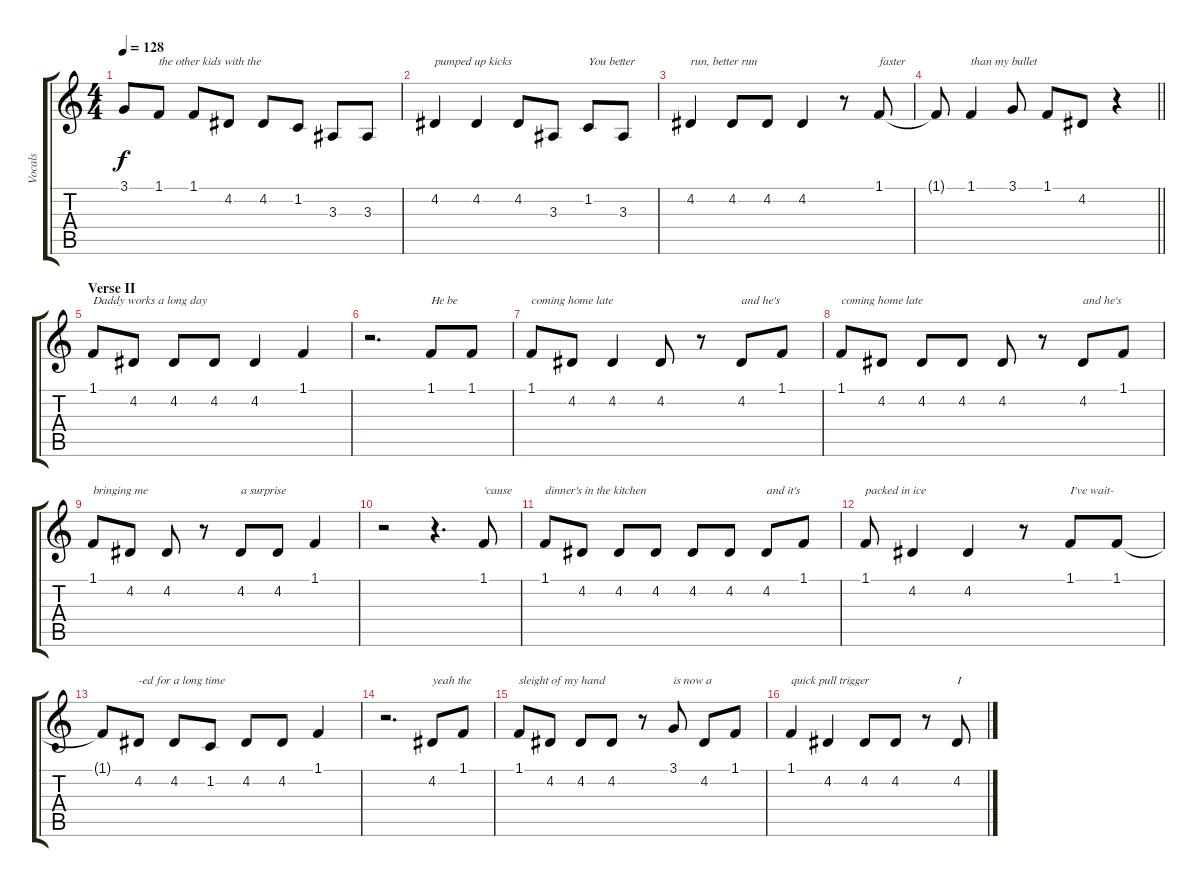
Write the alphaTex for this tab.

\track ("Vocals" "Vocals") {instrument altosax}
\staff {score tabs}
\tuning (E4 B3 G3 D3 A2 E2) {hide}
\ts (4 4)
\tempo 128
\clef g2
\ks c
3.1{t}.8{dy f} 1.1.8{txt "the other kids with the"} 1.1.8 4.2.8 4.2.8 1.2.8 3.3.8 3.3.8 |
4.2.4{txt "pumped up kicks"} 4.2.4 4.2.8 3.3.8 1.2.8{txt "You better"} 3.3.8 |
4.2.4{txt "run, better run"} 4.2.8 4.2.8 4.2.4 r.8 1.1.8{txt "faster"} |
\barLineRight lightlight
1.1{t}.8 1.1.4{txt "than my bullet"} 3.1.8 1.1.8 4.2.8 r.4 |
\section ("" "Verse II")
1.1.8{txt "Daddy works a long day"} 4.2.8 4.2.8 4.2.8 4.2.4 1.1.4 |
r.2{d} 1.1.8{txt "He be"} 1.1.8 |
1.1.8{txt "coming home late"} 4.2.8 4.2.4 4.2.8 r.8 4.2.8{txt "and he's"} 1.1.8 |
1.1.8{txt "coming home late"} 4.2.8 4.2.8 4.2.8 4.2.8 r.8 4.2.8{txt "and he's"} 1.1.8 |
1.1.8{txt "bringing me"} 4.2.8 4.2.8 r.8 4.2.8{txt "a surprise"} 4.2.8 1.1.4 |
r.2 r.4{d} 1.1.8{txt "'cause"} |
1.1.8{txt "dinner's in the kitchen"} 4.2.8 4.2.8 4.2.8 4.2.8 4.2.8 4.2.8{txt "and it's"} 1.1.8 |
1.1.8{txt "packed in ice"} 4.2.4 4.2.4 r.8 1.1.8{txt "I've wait-"} 1.1.8 |
1.1{t}.8 4.2.8{txt "-ed for a long time"} 4.2.8 1.2.8 4.2.8 4.2.8 1.1.4 |
r.2{d} 4.2.8{txt "yeah the"} 1.1.8 |
1.1.8{txt "sleight of my hand"} 4.2.8 4.2.8 4.2.8 r.8 3.1.8{txt "is now a"} 4.2.8 1.1.8 |
1.1.4{txt "quick pull trigger"} 4.2.4 4.2.8 4.2.8 r.8 4.2.8{txt "I"}
